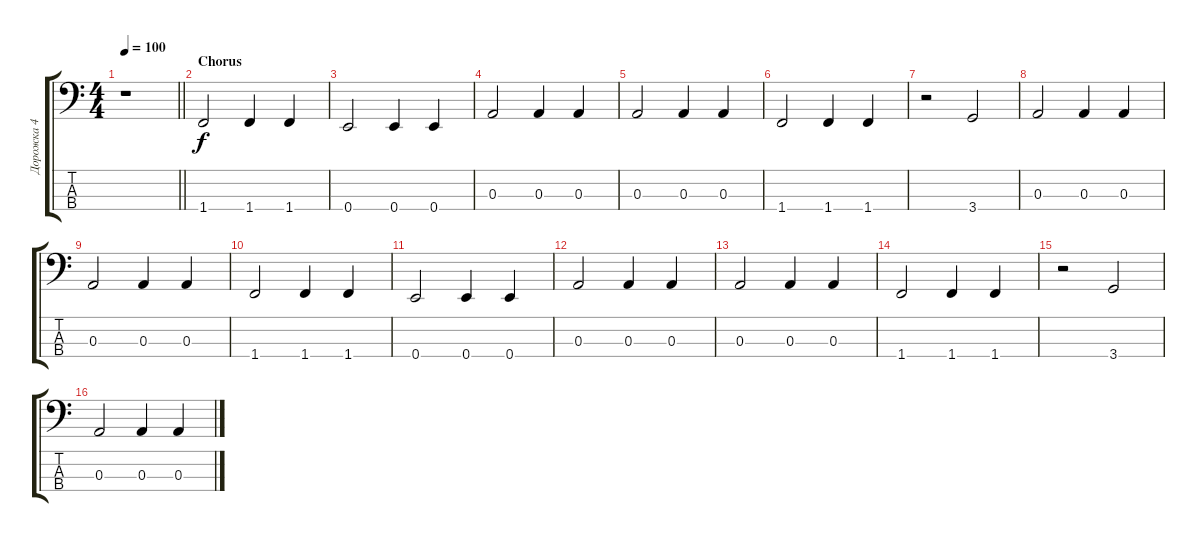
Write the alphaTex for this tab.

\track ("Дорожка 4" "Дорожка 4") {instrument electricbassfinger}
\staff {score tabs}
\tuning (G2 D2 A1 E1) {hide}
\ts (4 4)
\tempo 100
\clef f4
\barLineRight lightlight
\ks c
r.1{dy f} |
\section ("" "Chorus")
1.4.2 1.4.4 1.4.4 |
0.4.2 0.4.4 0.4.4 |
0.3.2 0.3.4 0.3.4 |
0.3.2 0.3.4 0.3.4 |
1.4.2 1.4.4 1.4.4 |
r.2 3.4.2 |
0.3.2 0.3.4 0.3.4 |
0.3.2 0.3.4 0.3.4 |
1.4.2 1.4.4 1.4.4 |
0.4.2 0.4.4 0.4.4 |
0.3.2 0.3.4 0.3.4 |
0.3.2 0.3.4 0.3.4 |
1.4.2 1.4.4 1.4.4 |
r.2 3.4.2 |
0.3.2 0.3.4 0.3.4
